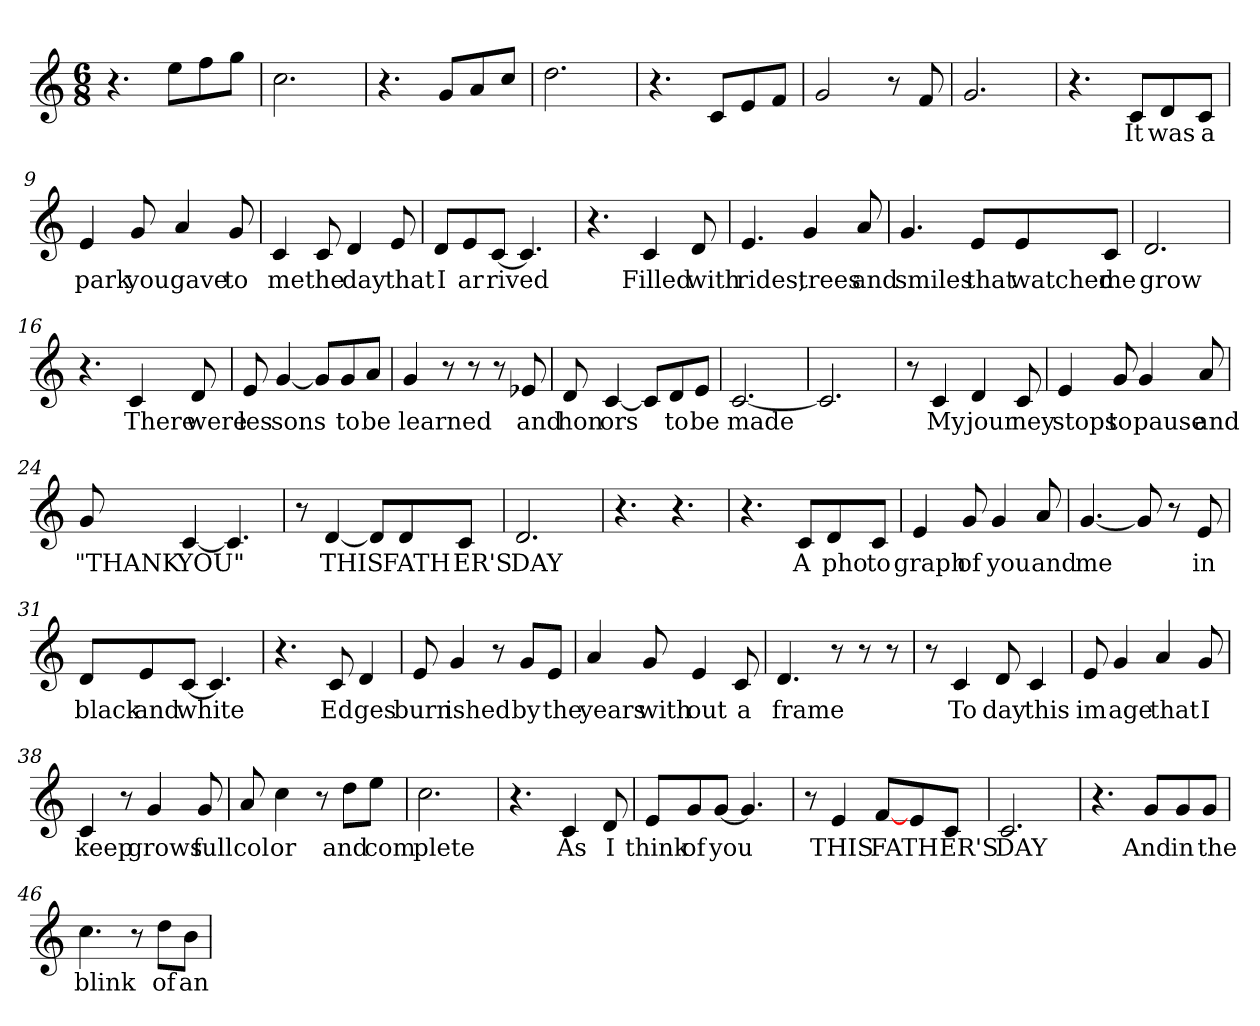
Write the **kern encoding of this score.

**kern	**text
*part1	*part1
*staff1	*staff1
*clefG2	*
*k[]	*
*C:	*
*M6/8	*
=1	=1
4.r	.
8ee\L	.
8ff\	.
8gg\J	.
=2	=2
2.cc\	.
=3	=3
4.r	.
8g/L	.
8a/	.
8cc/J	.
=4	=4
2.dd\	.
=5	=5
4.r	.
8c/L	.
8e/	.
8f/J	.
=6	=6
2g/	.
8r	.
8f/	.
=7	=7
2.g/	.
=8	=8
4.r	.
8c/L	It
8d/	was
8c/J	a
!!LO:LB:g=z
=9	=9
4e/	park
8g/	you
4a/	gave
8g/	to
=10	=10
4c/	me
8c/	the
4d/	day
8e/	that
=11	=11
8d/L	I
8e/	ar
[8c/J	rived
4.c/]	.
=12	=12
4.r	.
4c/	Filled
8d/	with
=13	=13
4.e/	rides,
4g/	trees
8a/	and
=14	=14
4.g/	smiles
8e/L	that
8e/	watched
8c/J	me
!!LO:LB:g=z
=15	=15
2.d/	grow
=16	=16
4.r	.
4c/	There
8d/	were
=17	=17
8e/	les
[4g/	sons
8g/L]	.
8g/	to
8a/J	be
=18	=18
4g/	learned
8r	.
8r	.
8r	.
8e-X/	and
=19	=19
8d/	hon
[4c/	ors
8c/L]	.
8d/	to
8e/J	be
=20	=20
[2.c/	made
=21	=21
2.c/]	.
!!LO:LB:g=z
=22	=22
8r	.
4c/	My
4d/	jour
8c/	ney
=23	=23
4e/	stops
8g/	to
4g/	pause
8a/	and
=24	=24
8g/	"THANK
[4c/	YOU"
4.c/]	.
=25	=25
8r	.
[4d/	THIS
8d/L]	.
8d/	FATH
8c/J	ER'S
=26	=26
2.d/	DAY
=27	=27
4.r	.
4.r	.
!!LO:LB:g=z
=28	=28
4.r	.
8c/L	A
8d/	pho
8c/J	to
=29	=29
4e/	graph
8g/	of
4g/	you
8a/	and
=30	=30
[4.g/	me
8g/]	.
8r	.
8e/	in
=31	=31
8d/L	black
8e/	and
[8c/J	white
4.c/]	.
=32	=32
4.r	.
8c/	Ed
4d/	ges
=33	=33
8e/	burn
4g/	ished
8r	.
8g/L	by
8e/J	the
!!LO:LB:g=z
=34	=34
4a/	years
8g/	with
4e/	out
8c/	a
=35	=35
4.d/	frame
8r	.
8r	.
8r	.
=36	=36
8r	.
4c/	To
8d/	day
4c/	this
=37	=37
8e/	im
4g/	age
4a/	that
8g/	I
=38	=38
4c/	keep
8r	.
4g/	grows
8g/	full
=39	=39
8a/	col
4cc\	or
8r	.
8dd\L	and
8ee\J	com
!!LO:LB:g=z
=40	=40
2.cc\	plete
=41	=41
4.r	.
4c/	As
8d/	I
=42	=42
8e/L	think
8g/	of
[8g/J	you
4.g/]	.
=43	=43
8r	.
4e/	THIS
[8f/L	FATH
8e/	.
8c/J	ER'S
=44	=44
2.c/	DAY
!!LO:LB:g=z
=45	=45
4.r	.
8g/L	And
8g/	in
8g/J	the
=46	=46
4.cc\	blink
8r	.
8dd\L	of
8b\J	an
=	=
*-	*-
